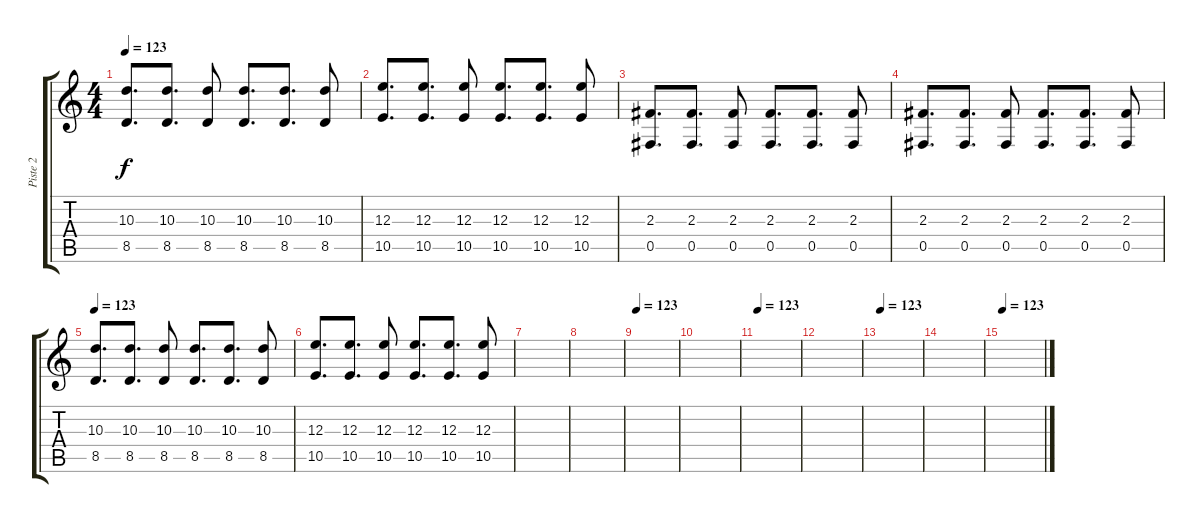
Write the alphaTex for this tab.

\track ("Piste 2" "Piste 2") {instrument distortionguitar}
\staff {score tabs}
\tuning (Db4 Ab3 E3 B2 Gb2 B1) {hide}
\ts (4 4)
\tempo 123
\clef g2
\ks c
(10.3 8.5).8{d dy f} (10.3 8.5).8{d} (10.3 8.5).8 (10.3 8.5).8{d} (10.3 8.5).8{d} (10.3 8.5).8 |
(12.3 10.5).8{d} (12.3 10.5).8{d} (12.3 10.5).8 (12.3 10.5).8{d} (12.3 10.5).8{d} (12.3 10.5).8 |
(2.3 0.5).8{d} (2.3 0.5).8{d} (2.3 0.5).8 (2.3 0.5).8{d} (2.3 0.5).8{d} (2.3 0.5).8 |
(2.3 0.5).8{d} (2.3 0.5).8{d} (2.3 0.5).8 (2.3 0.5).8{d} (2.3 0.5).8{d} (2.3 0.5).8 |
\tempo 123
(10.3 8.5).8{d} (10.3 8.5).8{d} (10.3 8.5).8 (10.3 8.5).8{d} (10.3 8.5).8{d} (10.3 8.5).8 |
(12.3 10.5).8{d} (12.3 10.5).8{d} (12.3 10.5).8 (12.3 10.5).8{d} (12.3 10.5).8{d} (12.3 10.5).8 |
|
|
\tempo 123
|
|
\tempo 123
|
|
\tempo 123
|
|
\tempo 123
